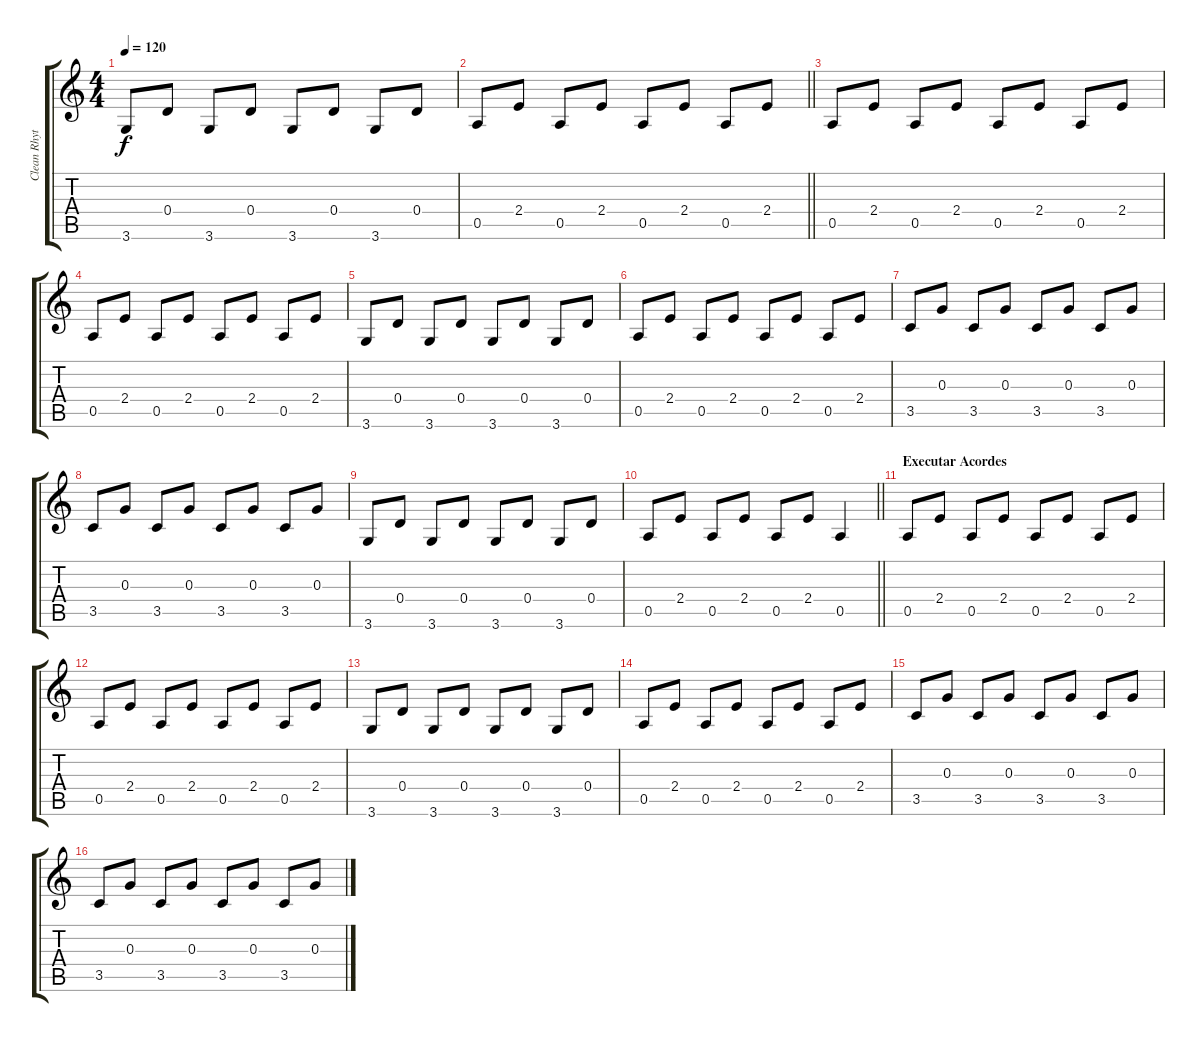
\track ("Clean Rhythm 1" "Clean Rhyt") {instrument acousticguitarsteel}
\staff {score tabs}
\tuning (E4 B3 G3 D3 A2 E2) {hide}
\ts (4 4)
\tempo 120
\clef g2
\ks c
3.6.8{dy f} 0.4.8 3.6.8 0.4.8 3.6.8 0.4.8 3.6.8 0.4.8 |
\barLineRight lightlight
0.5.8 2.4.8 0.5.8 2.4.8 0.5.8 2.4.8 0.5.8 2.4.8 |
0.5.8 2.4.8 0.5.8 2.4.8 0.5.8 2.4.8 0.5.8 2.4.8 |
0.5.8 2.4.8 0.5.8 2.4.8 0.5.8 2.4.8 0.5.8 2.4.8 |
3.6.8 0.4.8 3.6.8 0.4.8 3.6.8 0.4.8 3.6.8 0.4.8 |
0.5.8 2.4.8 0.5.8 2.4.8 0.5.8 2.4.8 0.5.8 2.4.8 |
3.5.8 0.3.8 3.5.8 0.3.8 3.5.8 0.3.8 3.5.8 0.3.8 |
3.5.8 0.3.8 3.5.8 0.3.8 3.5.8 0.3.8 3.5.8 0.3.8 |
3.6.8 0.4.8 3.6.8 0.4.8 3.6.8 0.4.8 3.6.8 0.4.8 |
\barLineRight lightlight
0.5.8 2.4.8 0.5.8 2.4.8 0.5.8 2.4.8 0.5.4 |
\section ("" "Executar Acordes")
0.5.8 2.4.8 0.5.8 2.4.8 0.5.8 2.4.8 0.5.8 2.4.8 |
0.5.8 2.4.8 0.5.8 2.4.8 0.5.8 2.4.8 0.5.8 2.4.8 |
3.6.8 0.4.8 3.6.8 0.4.8 3.6.8 0.4.8 3.6.8 0.4.8 |
0.5.8 2.4.8 0.5.8 2.4.8 0.5.8 2.4.8 0.5.8 2.4.8 |
3.5.8 0.3.8 3.5.8 0.3.8 3.5.8 0.3.8 3.5.8 0.3.8 |
3.5.8 0.3.8 3.5.8 0.3.8 3.5.8 0.3.8 3.5.8 0.3.8
